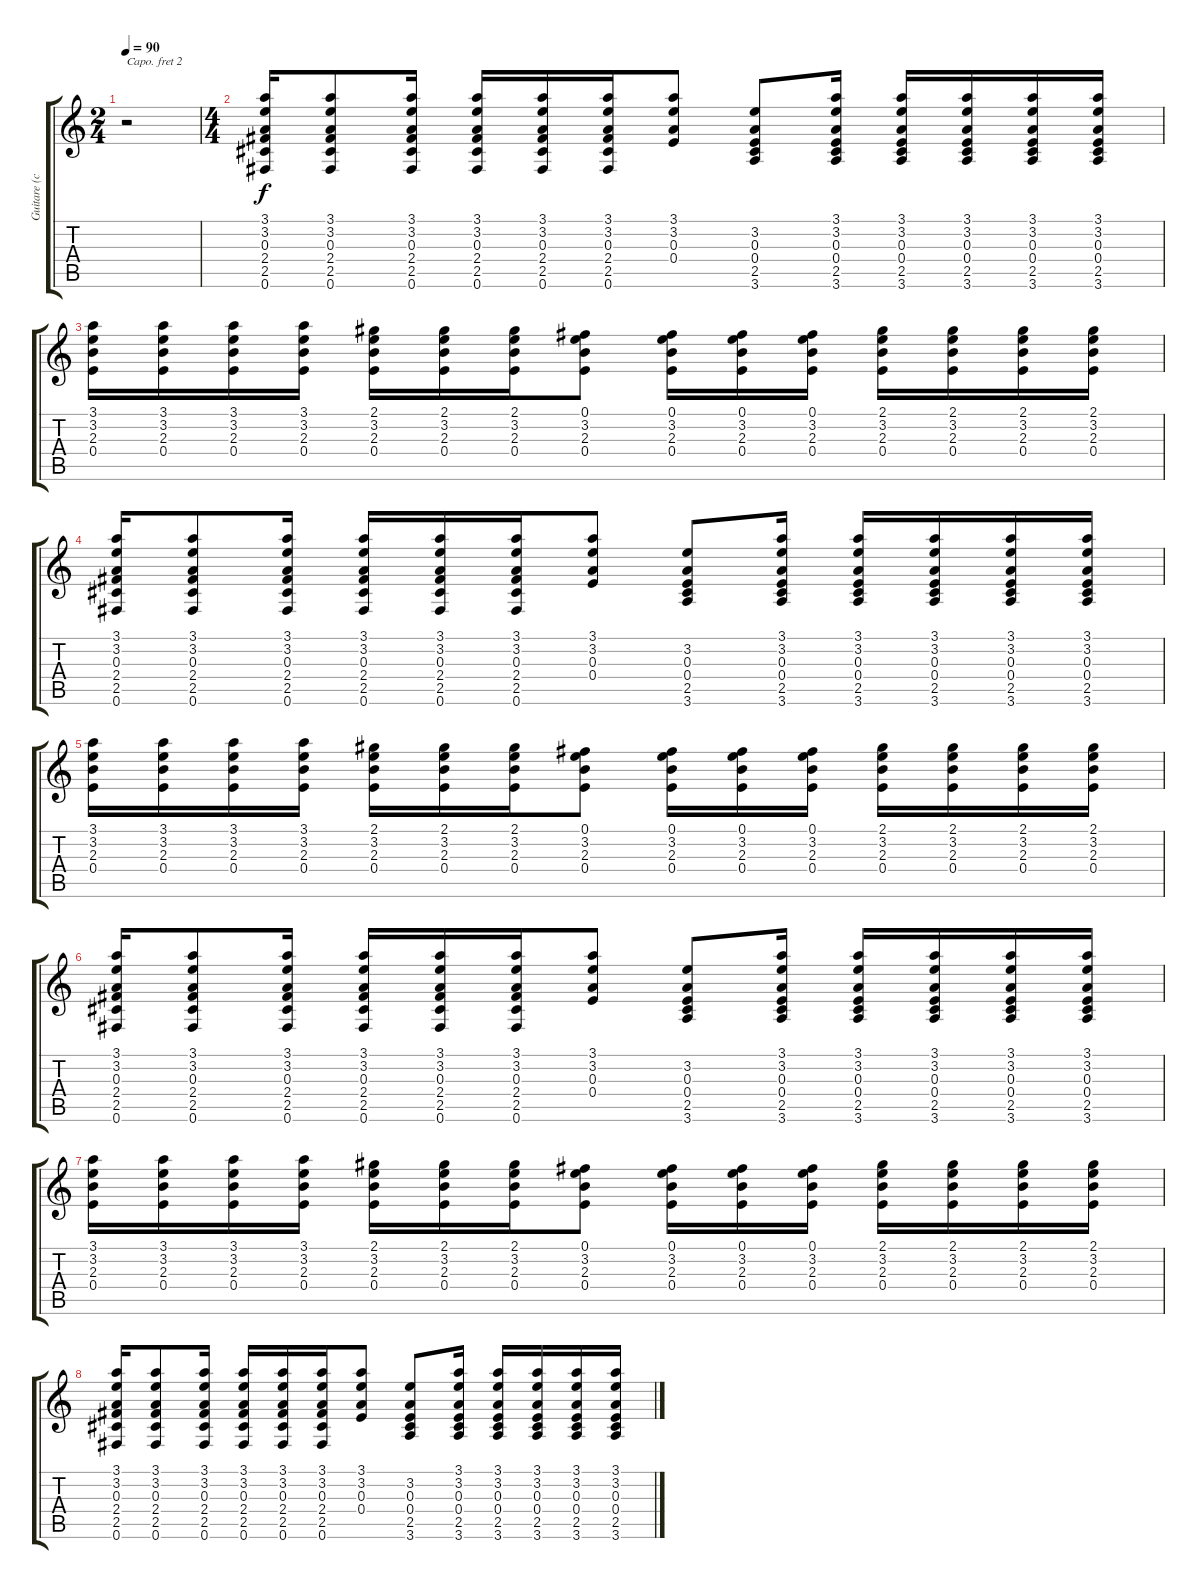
\track ("Guitare (capo 2)" "Guitare (c") {instrument acousticguitarsteel}
\staff {score tabs}
\capo 2
\tuning (E4 B3 G3 D3 A2 E2) {hide}
\ts (2 4)
\tempo 90
\clef g2
\ks c
r.2{dy f} |
\ts (4 4)
(3.1 3.2 0.3 2.4 2.5 0.6).16 (3.1 3.2 0.3 2.4 2.5 0.6).8 (3.1 3.2 0.3 2.4 2.5 0.6).16 (3.1 3.2 0.3 2.4 2.5 0.6).16 (3.1 3.2 0.3 2.4 2.5 0.6).16 (3.1 3.2 0.3 2.4 2.5 0.6).16 (3.1 3.2 0.3 0.4).8 (3.2 0.3 0.4 2.5 3.6).8 (3.1 3.2 0.3 0.4 2.5 3.6).16 (3.1 3.2 0.3 0.4 2.5 3.6).16 (3.1 3.2 0.3 0.4 2.5 3.6).16 (3.1 3.2 0.3 0.4 2.5 3.6).16 (3.1 3.2 0.3 0.4 2.5 3.6).16 |
(3.1 3.2 2.3 0.4).16 (3.1 3.2 2.3 0.4).16 (3.1 3.2 2.3 0.4).16 (3.1 3.2 2.3 0.4).16 (2.1 3.2 2.3 0.4).16 (2.1 3.2 2.3 0.4).16 (2.1 3.2 2.3 0.4).16 (0.1 3.2 2.3 0.4).8 (0.1 3.2 2.3 0.4).16 (0.1 3.2 2.3 0.4).16 (0.1 3.2 2.3 0.4).16 (2.1 3.2 2.3 0.4).16 (2.1 3.2 2.3 0.4).16 (2.1 3.2 2.3 0.4).16 (2.1 3.2 2.3 0.4).16 |
(3.1 3.2 0.3 2.4 2.5 0.6).16 (3.1 3.2 0.3 2.4 2.5 0.6).8 (3.1 3.2 0.3 2.4 2.5 0.6).16 (3.1 3.2 0.3 2.4 2.5 0.6).16 (3.1 3.2 0.3 2.4 2.5 0.6).16 (3.1 3.2 0.3 2.4 2.5 0.6).16 (3.1 3.2 0.3 0.4).8 (3.2 0.3 0.4 2.5 3.6).8 (3.1 3.2 0.3 0.4 2.5 3.6).16 (3.1 3.2 0.3 0.4 2.5 3.6).16 (3.1 3.2 0.3 0.4 2.5 3.6).16 (3.1 3.2 0.3 0.4 2.5 3.6).16 (3.1 3.2 0.3 0.4 2.5 3.6).16 |
(3.1 3.2 2.3 0.4).16 (3.1 3.2 2.3 0.4).16 (3.1 3.2 2.3 0.4).16 (3.1 3.2 2.3 0.4).16 (2.1 3.2 2.3 0.4).16 (2.1 3.2 2.3 0.4).16 (2.1 3.2 2.3 0.4).16 (0.1 3.2 2.3 0.4).8 (0.1 3.2 2.3 0.4).16 (0.1 3.2 2.3 0.4).16 (0.1 3.2 2.3 0.4).16 (2.1 3.2 2.3 0.4).16 (2.1 3.2 2.3 0.4).16 (2.1 3.2 2.3 0.4).16 (2.1 3.2 2.3 0.4).16 |
(3.1 3.2 0.3 2.4 2.5 0.6).16 (3.1 3.2 0.3 2.4 2.5 0.6).8 (3.1 3.2 0.3 2.4 2.5 0.6).16 (3.1 3.2 0.3 2.4 2.5 0.6).16 (3.1 3.2 0.3 2.4 2.5 0.6).16 (3.1 3.2 0.3 2.4 2.5 0.6).16 (3.1 3.2 0.3 0.4).8 (3.2 0.3 0.4 2.5 3.6).8 (3.1 3.2 0.3 0.4 2.5 3.6).16 (3.1 3.2 0.3 0.4 2.5 3.6).16 (3.1 3.2 0.3 0.4 2.5 3.6).16 (3.1 3.2 0.3 0.4 2.5 3.6).16 (3.1 3.2 0.3 0.4 2.5 3.6).16 |
(3.1 3.2 2.3 0.4).16 (3.1 3.2 2.3 0.4).16 (3.1 3.2 2.3 0.4).16 (3.1 3.2 2.3 0.4).16 (2.1 3.2 2.3 0.4).16 (2.1 3.2 2.3 0.4).16 (2.1 3.2 2.3 0.4).16 (0.1 3.2 2.3 0.4).8 (0.1 3.2 2.3 0.4).16 (0.1 3.2 2.3 0.4).16 (0.1 3.2 2.3 0.4).16 (2.1 3.2 2.3 0.4).16 (2.1 3.2 2.3 0.4).16 (2.1 3.2 2.3 0.4).16 (2.1 3.2 2.3 0.4).16 |
(3.1 3.2 0.3 2.4 2.5 0.6).16 (3.1 3.2 0.3 2.4 2.5 0.6).8 (3.1 3.2 0.3 2.4 2.5 0.6).16 (3.1 3.2 0.3 2.4 2.5 0.6).16 (3.1 3.2 0.3 2.4 2.5 0.6).16 (3.1 3.2 0.3 2.4 2.5 0.6).16 (3.1 3.2 0.3 0.4).8 (3.2 0.3 0.4 2.5 3.6).8 (3.1 3.2 0.3 0.4 2.5 3.6).16 (3.1 3.2 0.3 0.4 2.5 3.6).16 (3.1 3.2 0.3 0.4 2.5 3.6).16 (3.1 3.2 0.3 0.4 2.5 3.6).16 (3.1 3.2 0.3 0.4 2.5 3.6).16
